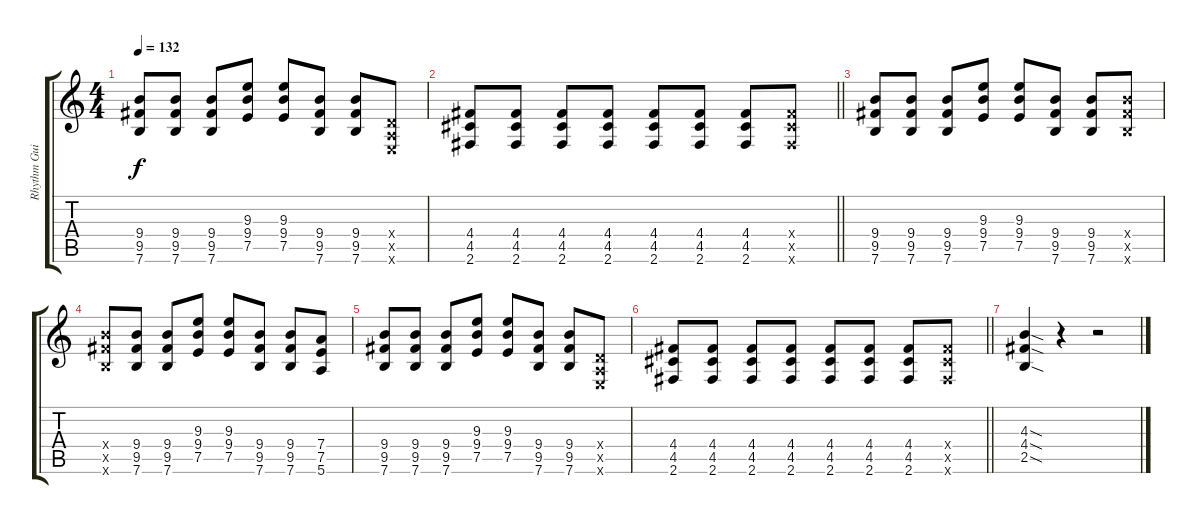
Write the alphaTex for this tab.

\track ("Rhythm Guitar II" "Rhythm Gui") {instrument overdrivenguitar}
\staff {score tabs}
\tuning (E4 B3 G3 D3 A2 E2) {hide}
\ts (4 4)
\tempo 132
\clef g2
\ks c
(9.4 9.5 7.6).8{dy f} (9.4 9.5 7.6).8 (9.4 9.5 7.6).8 (9.3 9.4 7.5).8 (9.3 9.4 7.5).8 (9.4 9.5 7.6).8 (9.4 9.5 7.6).8 (0.4{x} 0.5{x} 0.6{x}).8 |
\barLineRight lightlight
(4.4 4.5 2.6).8 (4.4 4.5 2.6).8 (4.4 4.5 2.6).8 (4.4 4.5 2.6).8 (4.4 4.5 2.6).8 (4.4 4.5 2.6).8 (4.4 4.5 2.6).8 (4.4{x} 4.5{x} 2.6{x}).8 |
(9.4 9.5 7.6).8 (9.4 9.5 7.6).8 (9.4 9.5 7.6).8 (9.3 9.4 7.5).8 (9.3 9.4 7.5).8 (9.4 9.5 7.6).8 (9.4 9.5 7.6).8 (9.4{x} 9.5{x} 7.6{x}).8 |
(9.4{x} 9.5{x} 7.6{x}).8 (9.4 9.5 7.6).8 (9.4 9.5 7.6).8 (9.3 9.4 7.5).8 (9.3 9.4 7.5).8 (9.4 9.5 7.6).8 (9.4 9.5 7.6).8 (7.4 7.5 5.6).8 |
(9.4 9.5 7.6).8 (9.4 9.5 7.6).8 (9.4 9.5 7.6).8 (9.3 9.4 7.5).8 (9.3 9.4 7.5).8 (9.4 9.5 7.6).8 (9.4 9.5 7.6).8 (0.4{x} 0.5{x} 0.6{x}).8 |
\barLineRight lightlight
(4.4 4.5 2.6).8 (4.4 4.5 2.6).8 (4.4 4.5 2.6).8 (4.4 4.5 2.6).8 (4.4 4.5 2.6).8 (4.4 4.5 2.6).8 (4.4 4.5 2.6).8 (4.4{x} 4.5{x} 2.6{x}).8 |
(4.3{sod} 4.4{sod} 2.5{sod}).4 r.4 r.2
